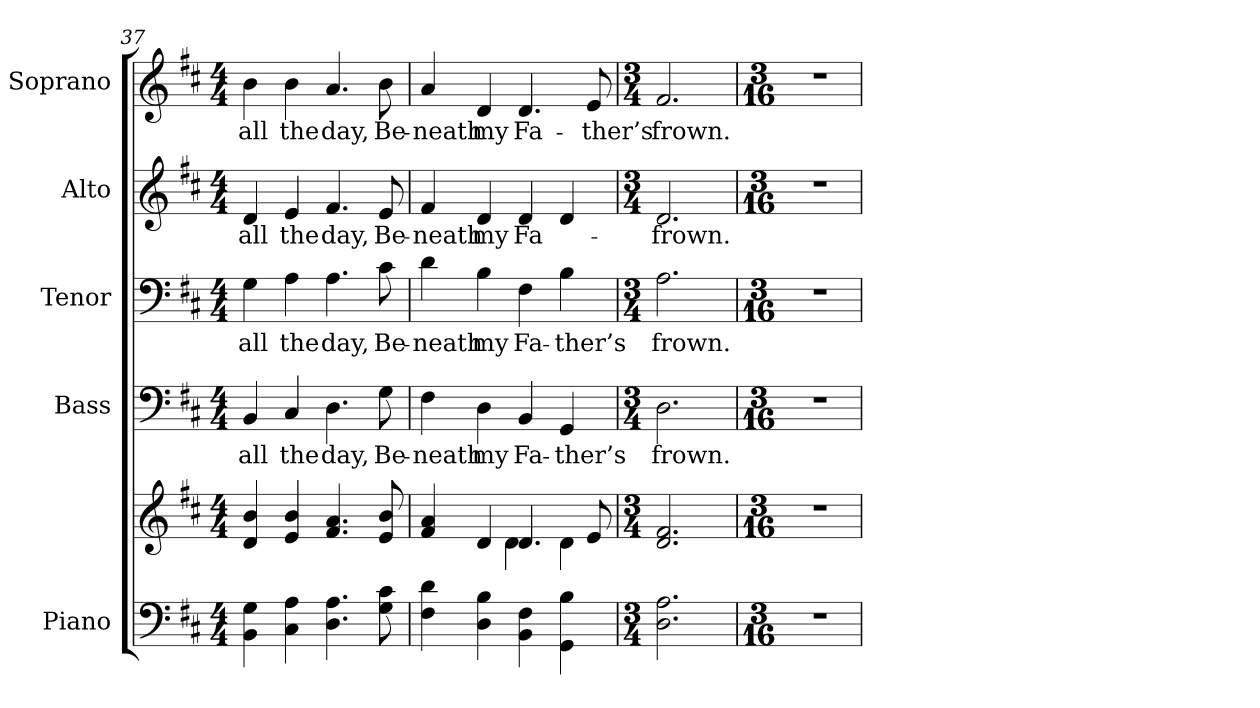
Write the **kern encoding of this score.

**kern	**kern	**kern	**text	**kern	**text	**kern	**text	**kern	**text
*part5	*part5	*part4	*part4	*part3	*part3	*part2	*part2	*part1	*part1
*staff6	*staff5	*staff4	*staff4	*staff3	*staff3	*staff2	*staff2	*staff1	*staff1
*I"Piano	*	*I"Bass	*	*I"Tenor	*	*I"Alto	*	*I"Soprano	*
*I'Pno.	*	*I'B.	*	*I'T.	*	*I'A.	*	*I'S.	*
!!LO:PB:g=z
*clefF4	*clefG2	*clefF4	*	*clefF4	*	*clefG2	*	*clefG2	*
*k[f#c#]	*k[f#c#]	*k[f#c#]	*	*k[f#c#]	*	*k[f#c#]	*	*k[f#c#]	*
*D:	*D:	*D:	*	*D:	*	*D:	*	*D:	*
*M4/4	*M4/4	*M4/4	*	*M4/4	*	*M4/4	*	*M4/4	*
=37	=37	=37	=37	=37	=37	=37	=37	=37	=37
!	!	!	!LO:LY:b:color=#000000	!	!	!	!	!	!
!	!	!	!	!	!LO:LY:b:color=#000000	!	!	!	!
!	!	!	!	!	!	!	!LO:LY:b:color=#000000	!	!
!	!	!	!	!	!	!	!	!	!LO:LY:b:color=#000000
4BBi\ 4Gi	4di/ 4bi	4BBi/	all	4Gi\	all	4di/	all	4bi\	all
!	!	!	!LO:LY:b:color=#000000	!	!	!	!	!	!
!	!	!	!	!	!LO:LY:b:color=#000000	!	!	!	!
!	!	!	!	!	!	!	!LO:LY:b:color=#000000	!	!
!	!	!	!	!	!	!	!	!	!LO:LY:b:color=#000000
4C#i\ 4Ai	4ei/ 4bi	4C#i/	the	4Ai\	the	4ei/	the	4bi\	the
!	!	!	!LO:LY:b:color=#000000	!	!	!	!	!	!
!	!	!	!	!	!LO:LY:b:color=#000000	!	!	!	!
!	!	!	!	!	!	!	!LO:LY:b:color=#000000	!	!
!	!	!	!	!	!	!	!	!	!LO:LY:b:color=#000000
4.Di\ 4.Ai	4.f#i/ 4.ai	4.Di\	day,	4.Ai\	day,	4.f#i/	day,	4.ai/	day,
!	!	!	!LO:LY:b:color=#000000	!	!	!	!	!	!
!	!	!	!	!	!LO:LY:b:color=#000000	!	!	!	!
!	!	!	!	!	!	!	!LO:LY:b:color=#000000	!	!
!	!	!	!	!	!	!	!	!	!LO:LY:b:color=#000000
8Gi\ 8c#i	8ei/ 8bi	8Gi\	Be-	8c#i\	Be-	8ei/	Be-	8bi\	Be-
=38	=38	=38	=38	=38	=38	=38	=38	=38	=38
*	*^	*	*	*	*	*	*	*	*
!	!	!	!	!LO:LY:b:color=#000000	!	!	!	!	!	!
!	!	!	!	!	!	!LO:LY:b:color=#000000	!	!	!	!
!	!	!	!	!	!	!	!	!LO:LY:b:color=#000000	!	!
!	!	!	!	!	!	!	!	!	!	!LO:LY:b:color=#000000
4F#i\ 4di	4f#i/ 4ai	2ryy	4F#i\	-neath	4di\	-neath	4f#i/	-neath	4ai/	-neath
!	!	!	!	!LO:LY:b:color=#000000	!	!	!	!	!	!
!	!	!	!	!	!	!LO:LY:b:color=#000000	!	!	!	!
!	!	!	!	!	!	!	!	!LO:LY:b:color=#000000	!	!
!	!	!	!	!	!	!	!	!	!	!LO:LY:b:color=#000000
4Di\ 4Bi	4di/	.	4Di\	my	4Bi\	my	4di/	my	4di/	my
!	!	!	!	!LO:LY:b:color=#000000	!	!	!	!	!	!
!	!	!	!	!	!	!LO:LY:b:color=#000000	!	!	!	!
!	!	!	!	!	!	!	!	!LO:LY:b:color=#000000	!	!
!	!	!	!	!	!	!	!	!	!	!LO:LY:b:color=#000000
4BBi\ 4F#i	4.di/	4di\	4BBi/	Fa-	4F#i\	Fa-	4di/	Fa-	4.di/	Fa-
!	!	!	!	!LO:LY:b:color=#000000	!	!	!	!	!	!
!	!	!	!	!	!	!LO:LY:b:color=#000000	!	!	!	!
4GGi\ 4Bi	.	4di\	4GGi/	-ther’s	4Bi\	-ther’s	4di/	.	.	.
!	!	!	!	!	!	!	!	!	!	!LO:LY:b:color=#000000
.	8ei/	.	.	.	.	.	.	.	8ei/	-ther’s
*	*v	*v	*	*	*	*	*	*	*	*
=39	=39	=39	=39	=39	=39	=39	=39	=39	=39
*M3/4	*M3/4	*M3/4	*	*M3/4	*	*M3/4	*	*M3/4	*
!	!	!	!LO:LY:b:color=#000000	!	!	!	!	!	!
!	!	!	!	!	!LO:LY:b:color=#000000	!	!	!	!
!	!	!	!	!	!	!	!LO:LY:b:color=#000000	!	!
!	!	!	!	!	!	!	!	!	!LO:LY:b:color=#000000
2.Di\ 2.Ai	2.di/ 2.f#i	2.Di\	frown.	2.Ai\	frown.	2.di/	frown.	2.f#i/	frown.
!!LO:PB:g=z
=40	=40	=40	=40	=40	=40	=40	=40	=40	=40
*M3/16	*M3/16	*M3/16	*	*M3/16	*	*M3/16	*	*M3/16	*
!LO:N:vis=1	!LO:N:vis=1	!LO:N:vis=1	!	!LO:N:vis=1	!	!LO:N:vis=1	!	!LO:N:vis=1	!
8.r	8.r	8.r	.	8.r	.	8.r	.	8.r	.
=	=	=	=	=	=	=	=	=	=
*-	*-	*-	*-	*-	*-	*-	*-	*-	*-
